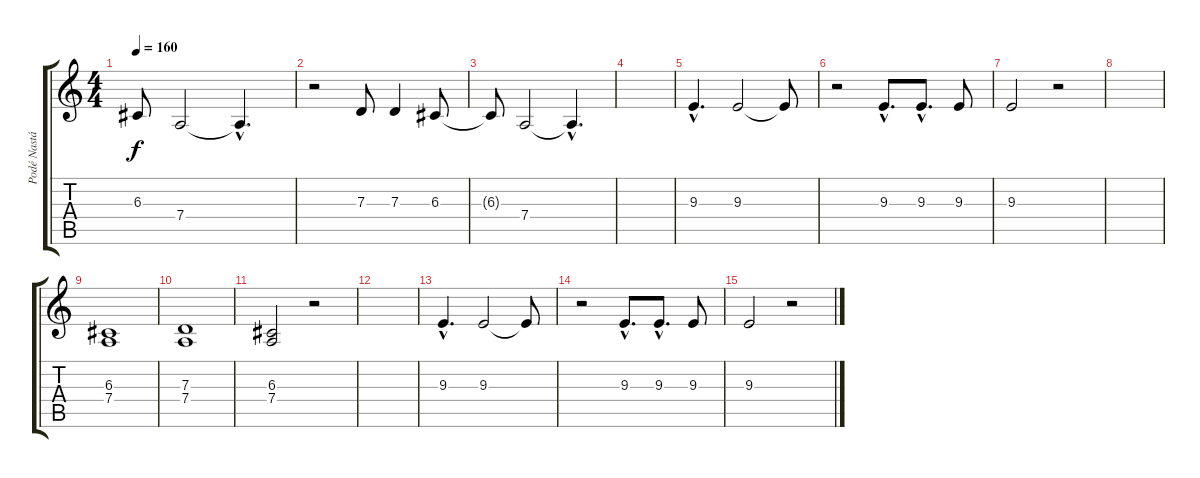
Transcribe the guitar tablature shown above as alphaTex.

\track ("Podé Nastácia" "Podé Nastá") {instrument lead5charang}
\staff {score tabs}
\tuning (E4 B3 G3 D3 A2 E2) {hide}
\ts (4 4)
\tempo 160
\clef g2
\ks c
6.3{t}.8{dy f} 7.4.2 7.4{hac t}.4{d} |
r.2 7.3.8 7.3.4 6.3.8 |
6.3{t}.8 7.4.2 7.4{hac t}.4{d} |
|
9.3{hac}.4{d} 9.3.2 9.3{t}.8 |
r.2 9.3{hac}.8{d} 9.3{hac}.8{d} 9.3.8 |
9.3.2 r.2 |
|
(6.3 7.4).1 |
(7.3 7.4).1 |
(6.3 7.4).2 r.2 |
|
9.3{hac}.4{d} 9.3.2 9.3{t}.8 |
r.2 9.3{hac}.8{d} 9.3{hac}.8{d} 9.3.8 |
9.3.2 r.2
